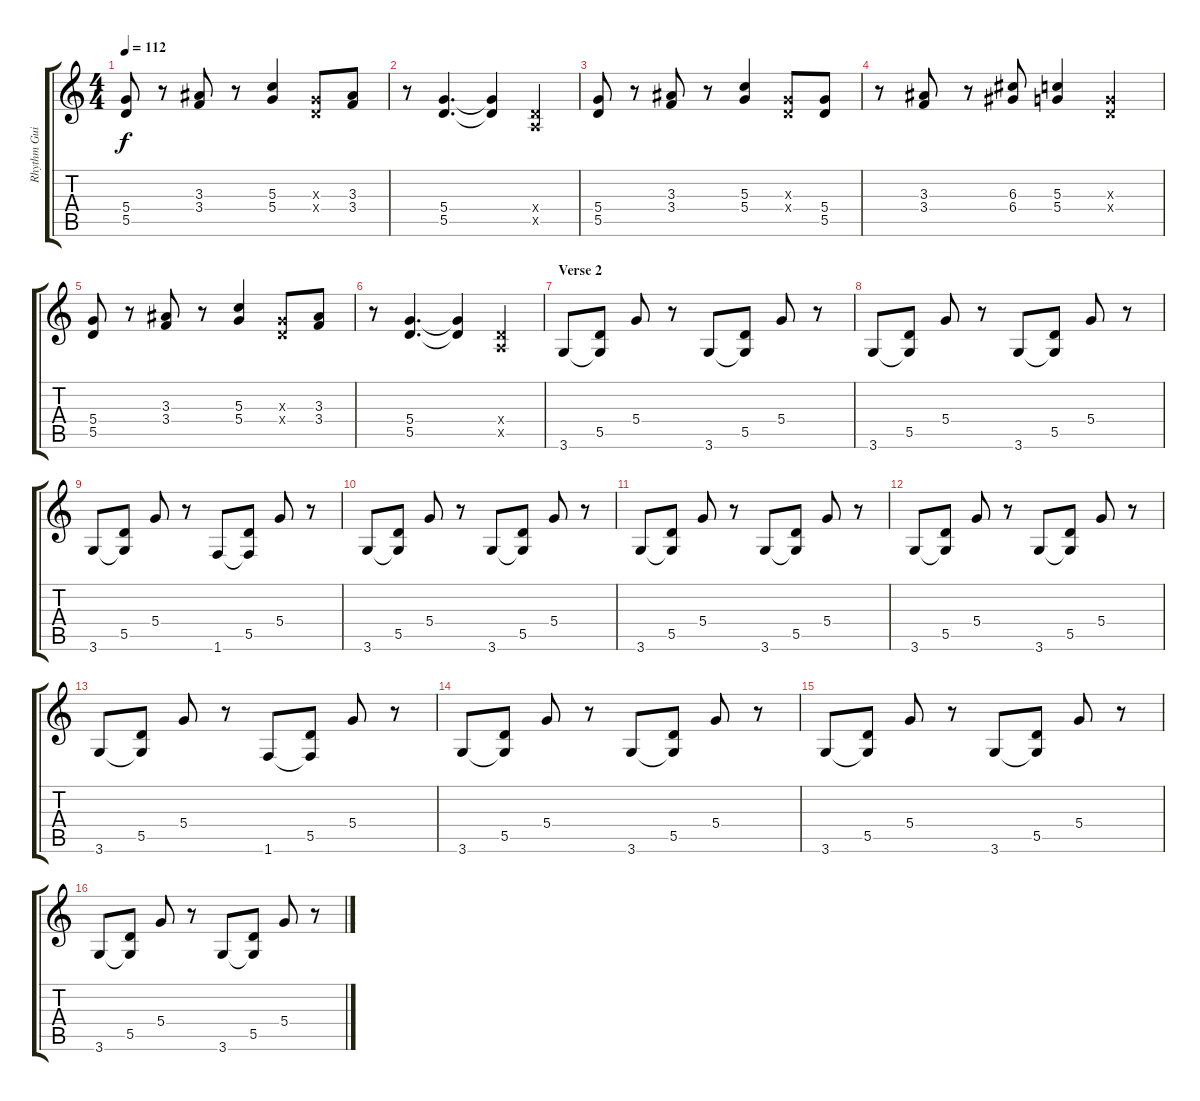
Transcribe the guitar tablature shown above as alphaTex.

\track ("Rhythm Guitar" "Rhythm Gui") {instrument distortionguitar}
\staff {score tabs}
\tuning (E4 B3 G3 D3 A2 E2) {hide}
\ts (4 4)
\tempo 112
\clef g2
\ks c
(5.4 5.5).8{dy f} r.8 (3.3 3.4).8 r.8 (5.3 5.4).4 (0.3{x} 0.4{x}).8 (3.3 3.4).8 |
r.8 (5.4 5.5).4{d} (5.4{t} 5.5{t}).4 (0.4{x} 0.5{x}).4 |
(5.4 5.5).8 r.8 (3.3 3.4).8 r.8 (5.3 5.4).4 (0.3{x} 0.4{x}).8 (5.4 5.5).8 |
r.8 (3.3 3.4).8 r.8 (6.3 6.4).8 (5.3 5.4).4 (0.3{x} 0.4{x}).4 |
(5.4 5.5).8 r.8 (3.3 3.4).8 r.8 (5.3 5.4).4 (0.3{x} 0.4{x}).8 (3.3 3.4).8 |
r.8 (5.4 5.5).4{d} (5.4{t} 5.5{t}).4 (0.4{x} 0.5{x}).4 |
\section ("" "Verse 2")
3.6.8 (5.5 3.6{t}).8 5.4.8 r.8 3.6.8 (5.5 3.6{t}).8 5.4.8 r.8 |
3.6.8 (5.5 3.6{t}).8 5.4.8 r.8 3.6.8 (5.5 3.6{t}).8 5.4.8 r.8 |
3.6.8 (5.5 3.6{t}).8 5.4.8 r.8 1.6.8 (5.5 1.6{t}).8 5.4.8 r.8 |
3.6.8 (5.5 3.6{t}).8 5.4.8 r.8 3.6.8 (5.5 3.6{t}).8 5.4.8 r.8 |
3.6.8 (5.5 3.6{t}).8 5.4.8 r.8 3.6.8 (5.5 3.6{t}).8 5.4.8 r.8 |
3.6.8 (5.5 3.6{t}).8 5.4.8 r.8 3.6.8 (5.5 3.6{t}).8 5.4.8 r.8 |
3.6.8 (5.5 3.6{t}).8 5.4.8 r.8 1.6.8 (5.5 1.6{t}).8 5.4.8 r.8 |
3.6.8 (5.5 3.6{t}).8 5.4.8 r.8 3.6.8 (5.5 3.6{t}).8 5.4.8 r.8 |
3.6.8 (5.5 3.6{t}).8 5.4.8 r.8 3.6.8 (5.5 3.6{t}).8 5.4.8 r.8 |
3.6.8 (5.5 3.6{t}).8 5.4.8 r.8 3.6.8 (5.5 3.6{t}).8 5.4.8 r.8
